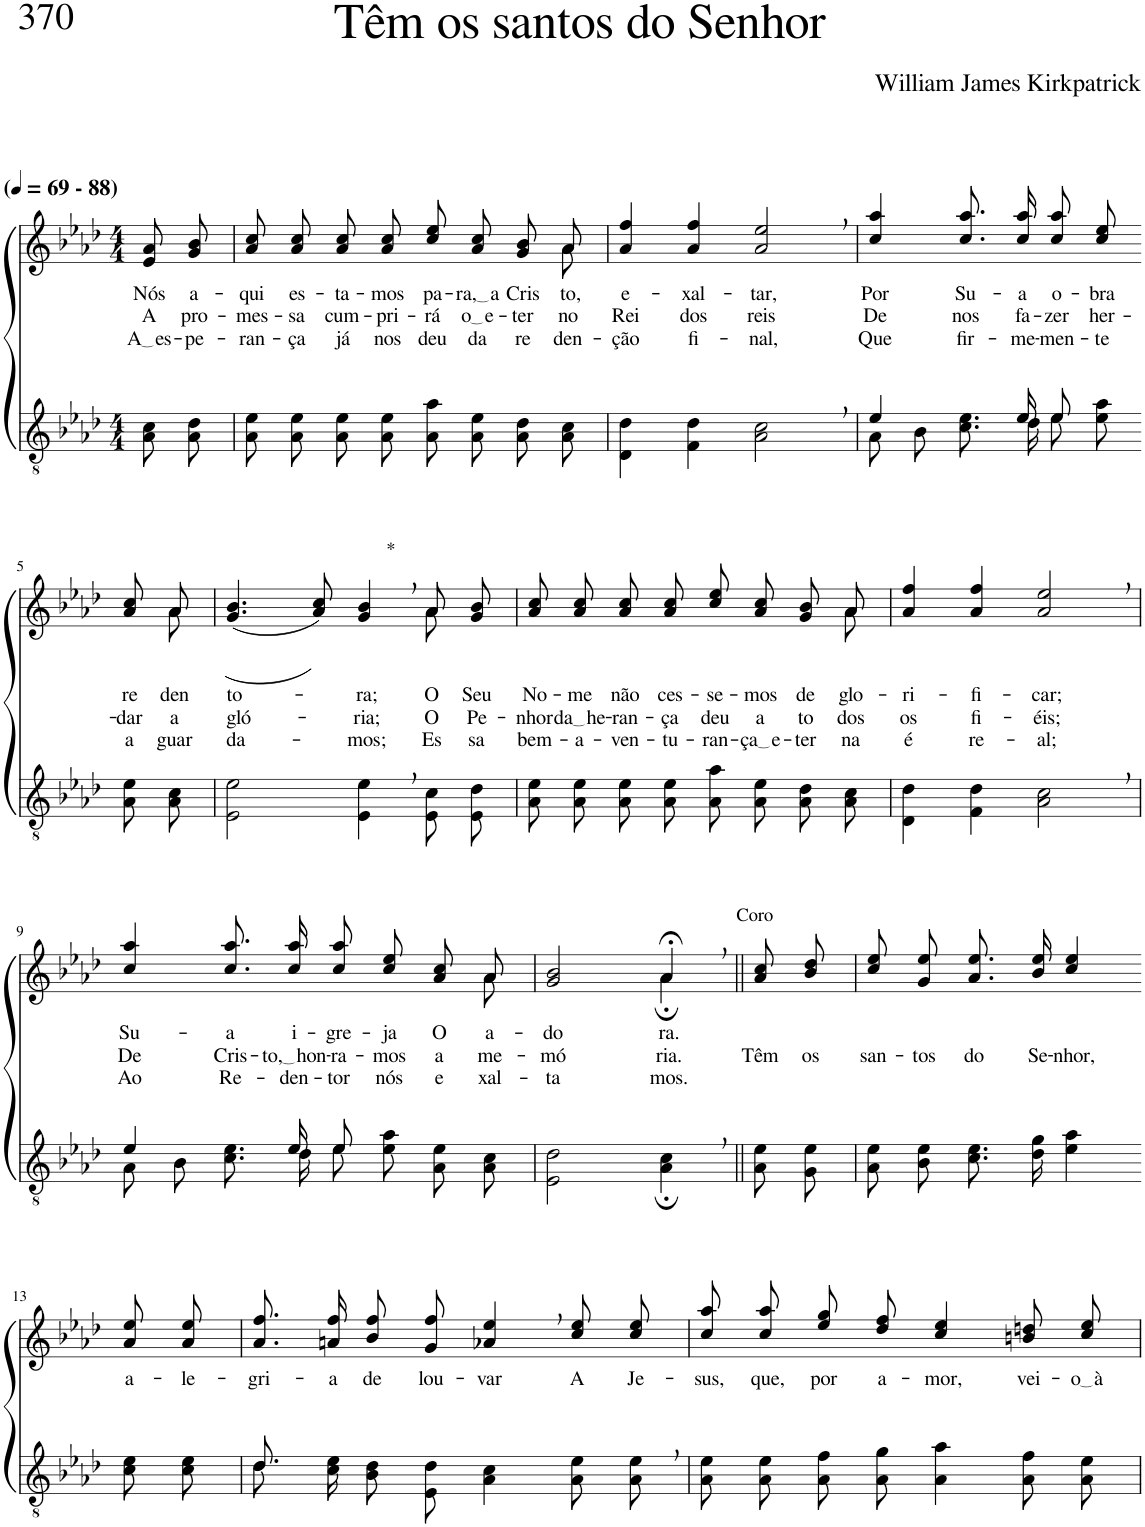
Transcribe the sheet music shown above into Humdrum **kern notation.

**kern	**kern	**text	**text	**text
*part2	*part1	*part1	*part1	*part1
*staff2	*staff1	*staff1	*staff1	*staff1
*I"Parte III e IV	*I"Parte I e II	*	*	*
*clefGv2	*clefG2	*	*	*
*Trd3c5	*Trd3c5	*	*	*
*k[b-e-a-d-]	*k[b-e-a-d-]	*	*	*
*M4/4	*M4/4	*	*	*
*MM69	*MM69	*	*	*
=1	=1	=1	=1	=1
!	!LO:TX:a:B:t=(	!	!	!
!	!LO:TX:a:B:t=- 88)	!	!	!
!	!	!LO:LY:b	!LO:LY:b	!LO:LY:b
8A-\ 8c\L	8e-/ 8a-/L	Nós	A	A es
!	!	!LO:LY:b	!LO:LY:b	!LO:LY:b
8A-\ 8d-\J	8g/ 8b-/J	a-	pro-	-pe-
=2	=2	=2	=2	=2
!	!	!LO:LY:b	!LO:LY:b	!LO:LY:b
*	*^	*	*	*
8A-\ 8e-\L	8a-\ 8cc\L	2..ryy	-qui	-mes-	-ran-
!	!	!	!LO:LY:b	!LO:LY:b	!LO:LY:b
8A-\ 8e-\J	8a-\ 8cc\J	.	es-	-sa	-ça
!	!	!	!LO:LY:b	!LO:LY:b	!LO:LY:b
8A-\ 8e-\L	8a-\ 8cc\L	.	-ta-	cum-	já
!	!	!	!LO:LY:b	!LO:LY:b	!LO:LY:b
8A-\ 8e-\J	8a-\ 8cc\J	.	-mos	-pri-	nos
!	!	!	!LO:LY:b	!LO:LY:b	!LO:LY:b
8A-\ 8a-\L	8cc\ 8ee-\L	.	pa-	-rá	deu
!	!	!	!LO:LY:b	!LO:LY:b	!LO:LY:b
8A-\ 8e-\J	8a-\ 8cc\J	.	ra, a	o e	da
!	!	!	!LO:LY:b	!LO:LY:b	!LO:LY:b
8A-\ 8d-\L	8g/ 8b-/L	.	Cris-	-ter-	re-
!	!	!	!LO:LY:b	!LO:LY:b	!LO:LY:b
8A-\ 8c\J	8a-/J	8a-\	-to,	-no	-den-
=3	=3	=3	=3	=3	=3
!	!	!	!LO:LY:b	!LO:LY:b	!LO:LY:b
*	*v	*v	*	*	*
4D-\ 4d-\	4a-/ 4ff/	e-	Rei	-ção
!	!	!LO:LY:b	!LO:LY:b	!LO:LY:b
4F\ 4d-\	4a-/ 4ff/	-xal-	dos	fi-
!	!	!LO:LY:b	!LO:LY:b	!LO:LY:b
2A-\, 2c\,	2a-/, 2ee-/,	-tar,	reis	-nal,
=4	=4	=4	=4	=4
*^	*	*	*	*
!	!	!	!LO:LY:b	!LO:LY:b	!LO:LY:b
4e-/	8A-\L	4cc/ 4aa-/	Por	De	Que
.	8B-\J	.	.	.	.
!	!	!	!LO:LY:b	!LO:LY:b	!LO:LY:b
8.ryy	8.c\ 8.e-\L	8.cc\ 8.aa-\L	Su-	nos	fir-
!	!	!	!LO:LY:b	!LO:LY:b	!LO:LY:b
16e-/	16d-\Jk	16cc\ 16aa-\Jk	-a	fa-	-me-
!	!	!	!LO:LY:b	!LO:LY:b	!LO:LY:b
8e-/	8e-\L	8cc\ 8aa-\L	o-	-zer	-men-
!	!	!	!LO:LY:b	!LO:LY:b	!LO:LY:b
8ryy	8e-\ 8a-\J	8cc\ 8ee-\J	-bra	her-	-te
!!LO:LB:g=z
=5-	=5-	=5-	=5-	=5-	=5-
!	!	!	!LO:LY:b	!LO:LY:b	!LO:LY:b
*v	*v	*^	*	*	*
8A-\ 8e-\L	8a-/ 8cc/L	8ryy	re-	-dar	a-
!	!	!	!LO:LY:b	!LO:LY:b	!LO:LY:b
8A-\ 8c\J	8a-/J	8a-\	-den-	a	-guar-
=6	=6	=6	=6	=6	=6
!	!	!	!LO:LY:b	!LO:LY:b	!LO:LY:b
2E-\ 2e-\	((4.g/ 4.b-/	2.ryy	-to-	gló-	-da-
.	8a-/ 8cc/))	.	.	.	.
!	!LO:TX:a:t=*	!	!	!	!
!	!	!	!LO:LY:b	!LO:LY:b	!LO:LY:b
4E-\, 4e-\,	4g/, 4b-/,	.	-ra;	-ria;	-mos;
!	!	!	!LO:LY:b	!LO:LY:b	!LO:LY:b
8E-/ 8c/L	8a-/L	8a-\	O	O	Es-
!	!	!	!LO:LY:b	!LO:LY:b	!LO:LY:b
8E-/ 8d-/J	8g/ 8b-/J	8ryy	Seu	Pe-	-sa
=7	=7	=7	=7	=7	=7
!	!	!	!LO:LY:b	!LO:LY:b	!LO:LY:b
8A-\ 8e-\L	8a-\ 8cc\L	2..ryy	No-	-nhor	bem-
!	!	!	!LO:LY:b	!LO:LY:b	!LO:LY:b
8A-\ 8e-\J	8a-\ 8cc\J	.	-me	da he	-a-
!	!	!	!LO:LY:b	!LO:LY:b	!LO:LY:b
8A-\ 8e-\L	8a-\ 8cc\L	.	não	-ran-	-ven-
!	!	!	!LO:LY:b	!LO:LY:b	!LO:LY:b
8A-\ 8e-\J	8a-\ 8cc\J	.	ces-	-ça	-tu-
!	!	!	!LO:LY:b	!LO:LY:b	!LO:LY:b
8A-\ 8a-\L	8cc\ 8ee-\L	.	-se-	deu	-ran-
!	!	!	!LO:LY:b	!LO:LY:b	!LO:LY:b
8A-\ 8e-\J	8a-\ 8cc\J	.	-mos	a	ça e
!	!	!	!LO:LY:b	!LO:LY:b	!LO:LY:b
8A-\ 8d-\L	8g/ 8b-/L	.	de	to-	-ter-
!	!	!	!LO:LY:b	!LO:LY:b	!LO:LY:b
8A-\ 8c\J	8a-/J	8a-\	glo-	-dos	-na
=8	=8	=8	=8	=8	=8
!	!	!	!LO:LY:b	!LO:LY:b	!LO:LY:b
*	*v	*v	*	*	*
4D-\ 4d-\	4a-/ 4ff/	-ri-	os	é
!	!	!LO:LY:b	!LO:LY:b	!LO:LY:b
4F\ 4d-\	4a-/ 4ff/	-fi-	fi-	re-
!	!	!LO:LY:b	!LO:LY:b	!LO:LY:b
2A-\, 2c\,	2a-/, 2ee-/,	-car;	-éis;	-al;
!!LO:LB:g=z
=9	=9	=9	=9	=9
*^	*	*	*	*
!	!	!	!LO:LY:b	!LO:LY:b	!LO:LY:b
*	*	*^	*	*	*
4e-/	8A-\L	4cc/ 4aa-/	2..ryy	Su-	De	Ao
.	8B-\J	.	.	.	.	.
!	!	!	!	!LO:LY:b	!LO:LY:b	!LO:LY:b
8.ryy	8.c\ 8.e-\L	8.cc\ 8.aa-\L	.	-a	Cris-	Re-
!	!	!	!	!LO:LY:b	!LO:LY:b	!LO:LY:b
16e-/	16d-\Jk	16cc\ 16aa-\Jk	.	i-	to, hon	-den-
!	!	!	!	!LO:LY:b	!LO:LY:b	!LO:LY:b
8e-/	8e-\L	8cc\ 8aa-\L	.	-gre-	-ra-	-tor
!	!	!	!	!LO:LY:b	!LO:LY:b	!LO:LY:b
4.ryy	8e-\ 8a-\J	8cc\ 8ee-\J	.	-ja	-mos	nós
!	!	!	!	!LO:LY:b	!LO:LY:b	!LO:LY:b
.	8A-\ 8e-\L	8a-/ 8cc/L	.	O	a	e-
!	!	!	!	!LO:LY:b	!LO:LY:b	!LO:LY:b
.	8A-\ 8c\J	8a-/J	8a-\	a-	me-	-xal-
=10	=10	=10	=10	=10	=10	=10
!	!	!	!	!LO:LY:b	!LO:LY:b	!LO:LY:b
*v	*v	*	*	*	*	*
2E-\ 2d-\	2ryy	2g/ 2b-/	-do-	-mó-	-ta-
!	!LO:TX:a:t=Coro	!	!	!	!
!	!	!	!LO:LY:b	!LO:LY:b	!LO:LY:b
4A-\;, 4c\;,	4a-;<,\	4a-;/	-ra.	-ria.	-mos.
=11||	=11||	=11||	=11||	=11||	=11||
!	!	!	!	!LO:LY:b	!
*	*v	*v	*	*	*
8A-\ 8e-\L	8a-\ 8cc\L	.	Têm	.
!	!	!	!LO:LY:b	!
8G\ 8e-\J	8b-\ 8dd-\J	.	os	.
=12	=12	=12	=12	=12
!	!	!	!LO:LY:b	!
8A-\ 8e-\L	8cc\ 8ee-\L	.	san-	.
!	!	!	!LO:LY:b	!
8B-\ 8e-\J	8g\ 8ee-\J	.	-tos	.
!	!	!	!LO:LY:b	!
8.c\ 8.e-\L	8.a-\ 8.ee-\L	.	do	.
!	!	!	!LO:LY:b	!
16d-\ 16g\Jk	16b-\ 16ee-\Jk	.	Se-	.
!	!	!	!LO:LY:b	!
4e-\ 4a-\	4cc/ 4ee-/	.	-nhor,	.
!!LO:LB:g=z
=13-	=13-	=13-	=13-	=13-
!	!	!LO:LY:b	!	!
8c\ 8e-\L	8a-\ 8ee-\L	a-	.	.
!	!	!LO:LY:b	!	!
8c\ 8e-\J	8a-\ 8ee-\J	-le-	.	.
=14	=14	=14	=14	=14
*^	*	*	*	*
!	!	!	!LO:LY:b	!	!
8.d-/	8.d-\L	8.a-\ 8.ff\L	-gri-	.	.
!	!	!	!LO:LY:b	!	!
2ryy	16c\ 16e-\Jk	16an\ 16ff\Jk	-a	.	.
!	!	!	!LO:LY:b	!	!
.	8B-\ 8d-\L	8b-\ 8ff\L	de	.	.
!	!	!	!LO:LY:b	!	!
.	8E-\ 8d-\J	8g\ 8ff\J	lou-	.	.
!	!	!	!LO:LY:b	!	!
.	4A-\ 4c\	4a-X/, 4ee-/,	-var	.	.
4ryy	.	.	.	.	.
!	!	!	!LO:LY:b	!	!
.	8A-\ 8e-\L	8cc\ 8ee-\L	A	.	.
!	!	!	!LO:LY:b	!	!
.	8A-\ 8e-\J	8cc\ 8ee-\J	Je-	.	.
16ryy	.	.	.	.	.
*v	*v	*	*	*	*
=15	=15	=15	=15	=15
!	!	!LO:LY:b	!	!
8A-\ 8e-\L	8cc\ 8aa-\L	-sus,	.	.
!	!	!LO:LY:b	!	!
8A-\ 8e-\J	8cc\ 8aa-\J	que,	.	.
!	!	!LO:LY:b	!	!
8A-\ 8f\L	8ee-\ 8gg\L	por	.	.
!	!	!LO:LY:b	!	!
8A-\ 8g\J	8dd-\ 8ff\J	a-	.	.
!	!	!LO:LY:b	!	!
4A-\ 4a-\	4cc/ 4ee-/	-mor,	.	.
!	!	!LO:LY:b	!	!
8A-\ 8f\L	8bn\ 8ddn\L	vei-	.	.
!	!	!LO:LY:b	!	!
8A-\ 8e-\J	8cc\ 8ee-\J	o à	.	.
=	=	=	=	=
*-	*-	*-	*-	*-
